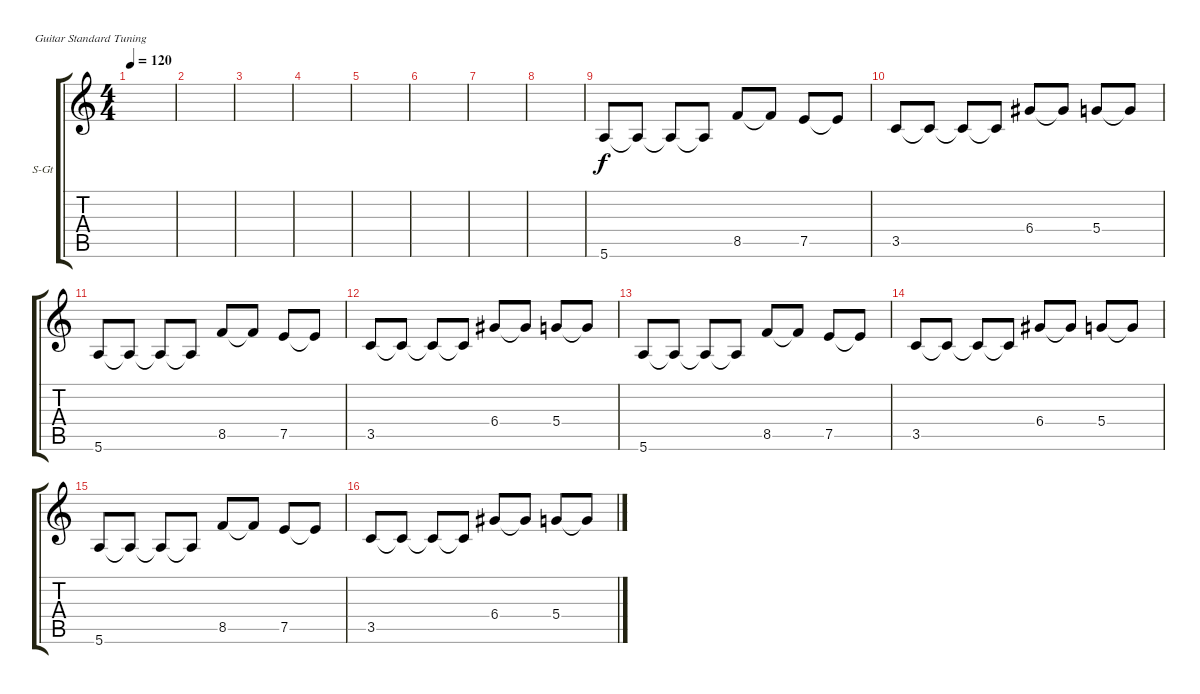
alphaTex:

\defaultSystemsLayout 4
\bracketExtendMode groupsimilarinstruments
\firstSystemTrackNameOrientation horizontal
\otherSystemsTrackNameOrientation horizontal
\track ("Steel Guitar" "S-Gt") {instrument acousticguitarsteel}
\staff {score tabs}
\tuning (E4 B3 G3 D3 A2 E2)
\ts (4 4)
\tempo 120
\clef g2
\ks c
|
|
|
|
|
|
|
|
5.6.8 5.6{t}.8 5.6{t}.8 5.6{t}.8 8.5.8 8.5{t}.8 7.5.8 7.5{t}.8 |
3.5.8 3.5{t}.8 3.5{t}.8 3.5{t}.8 6.4.8 6.4{t}.8 5.4.8 5.4{t}.8 |
5.6.8 5.6{t}.8 5.6{t}.8 5.6{t}.8 8.5.8 8.5{t}.8 7.5.8 7.5{t}.8 |
3.5.8 3.5{t}.8 3.5{t}.8 3.5{t}.8 6.4.8 6.4{t}.8 5.4.8 5.4{t}.8 |
5.6.8 5.6{t}.8 5.6{t}.8 5.6{t}.8 8.5.8 8.5{t}.8 7.5.8 7.5{t}.8 |
3.5.8 3.5{t}.8 3.5{t}.8 3.5{t}.8 6.4.8 6.4{t}.8 5.4.8 5.4{t}.8 |
5.6.8 5.6{t}.8 5.6{t}.8 5.6{t}.8 8.5.8 8.5{t}.8 7.5.8 7.5{t}.8 |
3.5.8 3.5{t}.8 3.5{t}.8 3.5{t}.8 6.4.8 6.4{t}.8 5.4.8 5.4{t}.8
